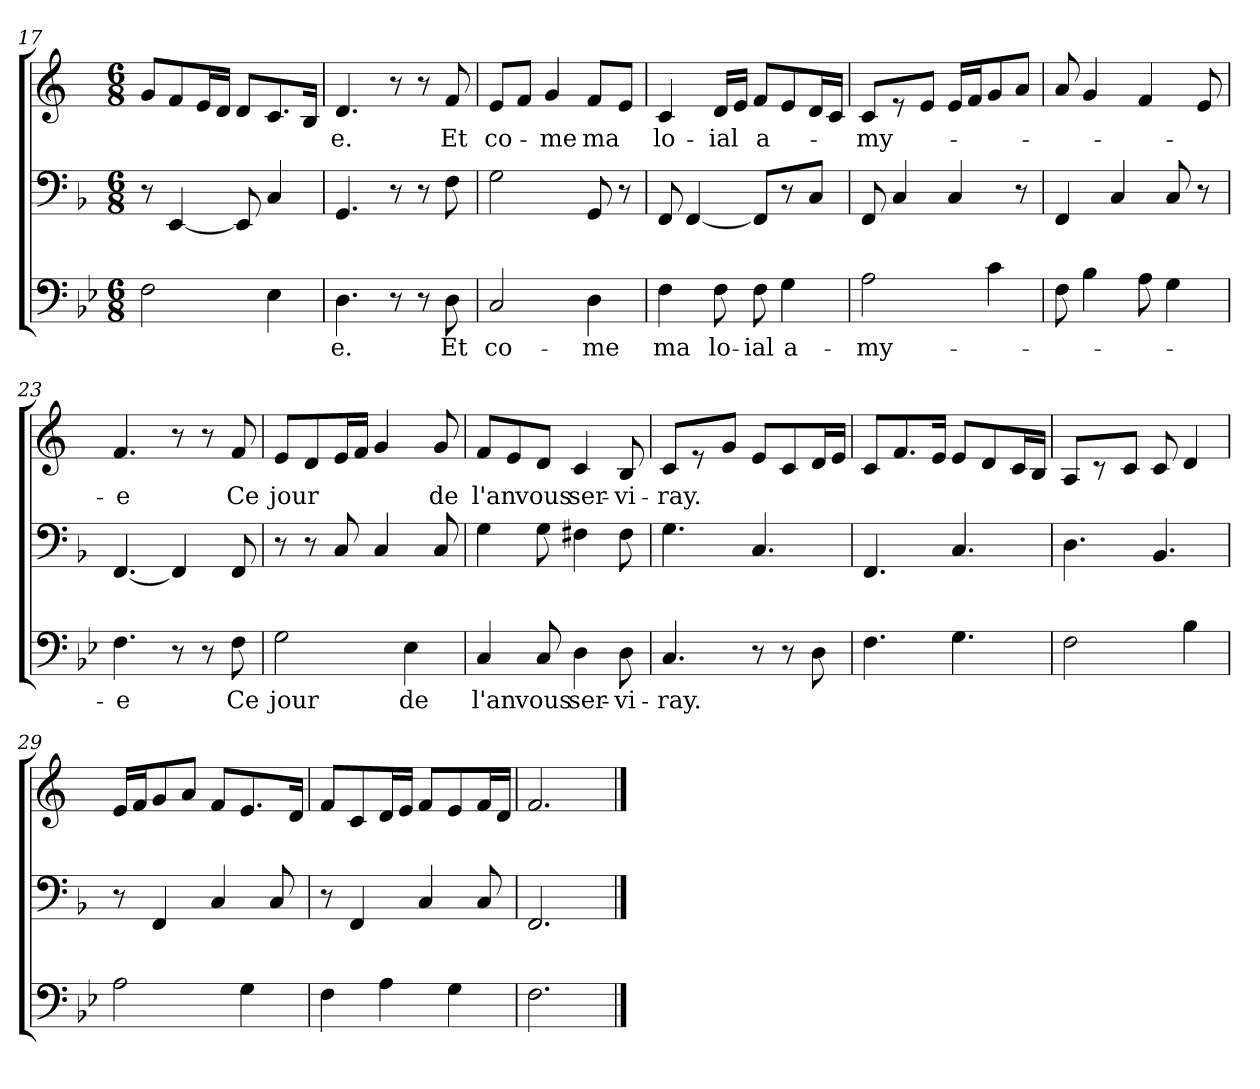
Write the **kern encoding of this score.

**kern	**text	**kern	**kern	**text
*part3	*part3	*part2	*part1	*part1
*staff3	*staff3	*staff2	*staff1	*staff1
*clefF4	*	*clefF4	*clefG2	*
*k[b-e-]	*	*k[b-]	*k[]	*
*B-:	*	*F:	*C:	*
*M6/8	*	*M6/8	*M6/8	*
=17	=17	=17	=17	=17
2F\	.	8r	8g/L	.
.	.	[4EE/	8f/	.
.	.	.	16e/L	.
.	.	.	16d/JJ	.
.	.	8EE/]	8d/L	.
4E-\	.	4C/	8.c/	.
.	.	.	16B/Jk	.
=18	=18	=18	=18	=18
!	!LO:LY:b	!	!	!LO:LY:b
4.D\	-e.	4.GG/	4.d/	-e.
8r	.	8r	8r	.
8r	.	8r	8r	.
!	!LO:LY:b	!	!	!LO:LY:b
8D\	Et	8F\	8f/	Et
=19	=19	=19	=19	=19
!	!LO:LY:b	!	!	!LO:LY:b
2C/	co-	2G\	8e/L	co-
.	.	.	8f/J	.
!	!	!	!	!LO:LY:b
.	.	.	4g/	-me
!	!LO:LY:b	!	!	!LO:LY:b
4D\	-me	8GG/	8f/L	ma
.	.	8r	8e/J	.
!!LO:LB:g=z
=20	=20	=20	=20	=20
!	!LO:LY:b	!	!	!LO:LY:b
4F\	ma	8FF/	4c/	lo-
.	.	[4FF/	.	.
!	!LO:LY:b	!	!	!LO:LY:b
8F\	lo-	.	16d/LL	-ial
.	.	.	16e/JJ	.
!	!LO:LY:b	!	!	!LO:LY:b
8F\	-ial	8FF/L]	8f/L	a-
!	!LO:LY:b	!	!	!
4G\	a-	8r	8e/	.
.	.	8C/J	16d/L	.
.	.	.	16c/JJ	.
=21	=21	=21	=21	=21
!	!LO:LY:b	!	!	!LO:LY:b
2A\	-my-	8FF/	8c/L	-my-
.	.	4C/	8r	.
.	.	.	8e/J	.
.	.	4C/	16e/LL	.
.	.	.	16f/J	.
4c\	.	.	8g/	.
.	.	8r	8a/J	.
=22	=22	=22	=22	=22
8F\	.	4FF/	8a/	.
4B-\	.	.	4g/	.
.	.	4C/	.	.
8A\	.	.	4f/	.
4G\	.	8C/	.	.
.	.	8r	8e/	.
=23	=23	=23	=23	=23
!	!LO:LY:b	!	!	!LO:LY:b
4.F\	-e	[4.FF/	4.f/	-e
8r	.	4FF/]	8r	.
8r	.	.	8r	.
!	!LO:LY:b	!	!	!LO:LY:b
8F\	Ce	8FF/	8f/	Ce
!!LO:LB:g=z
=24	=24	=24	=24	=24
!	!LO:LY:b	!	!	!LO:LY:b
2G\	jour	8r	8e/L	jour
.	.	8r	8d/	.
.	.	8C/	16e/L	.
.	.	.	16f/JJ	.
.	.	4C/	4g/	.
!	!LO:LY:b	!	!	!
4E-\	de	.	.	.
!	!	!	!	!LO:LY:b
.	.	8C/	8g/	de
=25	=25	=25	=25	=25
!	!LO:LY:b	!	!	!LO:LY:b
4C/	l'an	4G\	8f/L	l'an
.	.	.	8e/	.
!	!LO:LY:b	!	!	!LO:LY:b
8C/	vous	8G\	8d/J	vous
!	!LO:LY:b	!	!	!LO:LY:b
4D\	ser-	4F#X\	4c/	ser-
!	!LO:LY:b	!	!	!LO:LY:b
8D\	-vi-	8F#\	8B/	-vi-
=26	=26	=26	=26	=26
!	!LO:LY:b	!	!	!LO:LY:b
4.C/	-ray.	4.G\	8c/L	-ray.
.	.	.	8r	.
.	.	.	8g/J	.
8r	.	4.C/	8e/L	.
8r	.	.	8c/	.
8D\	.	.	16d/L	.
.	.	.	16e/JJ	.
=27	=27	=27	=27	=27
4.F\	.	4.FF/	8c/L	.
.	.	.	8.f/	.
.	.	.	16e/Jk	.
4.G\	.	4.C/	8e/L	.
.	.	.	8d/	.
.	.	.	16c/L	.
.	.	.	16B/JJ	.
!!LO:PB:g=z
=28	=28	=28	=28	=28
2F\	.	4.D\	8A/L	.
.	.	.	8r	.
.	.	.	8c/J	.
.	.	4.BB-/	8c/	.
4B-\	.	.	4d/	.
=29	=29	=29	=29	=29
2A\	.	8r	16e/LL	.
.	.	.	16f/J	.
.	.	4FF/	8g/	.
.	.	.	8a/J	.
.	.	4C/	8f/L	.
4G\	.	.	8.e/	.
.	.	8C/	.	.
.	.	.	16d/Jk	.
=30	=30	=30	=30	=30
4F\	.	8r	8f/L	.
.	.	4FF/	8c/	.
4A\	.	.	16d/L	.
.	.	.	16e/JJ	.
.	.	4C/	8f/L	.
4G\	.	.	8e/	.
.	.	8C/	16f/L	.
.	.	.	16d/JJ	.
=31	=31	=31	=31	=31
2.F\	.	2.FF/	2.f/	.
==	==	==	==	==
*-	*-	*-	*-	*-
